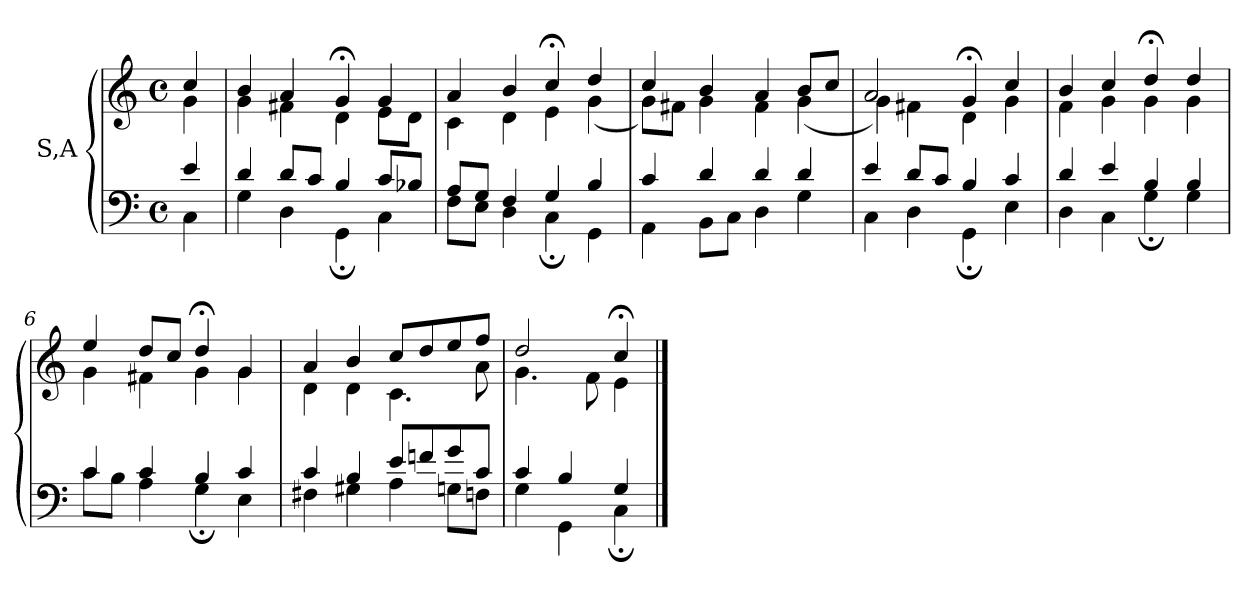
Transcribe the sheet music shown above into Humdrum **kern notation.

**kern	**kern
*part1	*part1
*staff2	*staff1
*I"S,A	*
!!LO:LB:g=z
*clefF4	*clefG2
*k[]	*k[]
*M4/4	*M4/4
*met(c)	*met(c)
=	=
*^	*^
4e	4C	4cc	4g
=1	=1	=1	=1
4d	4G	4b	4g
8dL	4D	4a	4f#X
8cJ	.	.	.
4B	4GG;	4g;<	4d
8cL	4C	4g	8eL
8B-XJ	.	.	8dJ
=2	=2	=2	=2
8AL	8FL	4a	4c
8GJ	8EJ	.	.
4F	4D	4b	4d
4G	4C;	4cc;<	4e
4B	4GG	4dd	(<4g
=3	=3	=3	=3
4c	4AA	4cc	8gL)
.	.	.	8f#XJ
4d	8BBL	4b	4g
.	8CJ	.	.
4d	4D	4a	4f#
4d	4G	8bL	(<4g
.	.	8ccJ	.
=4	=4	=4	=4
4e	4C	2a	4g)
8dL	4D	.	4f#X
8cJ	.	.	.
4B	4GG;	4g;<	4d
4c	4E	4cc	4g
!!LO:LB:g=z	!!
=5	=5	=5	=5
4d	4D	4b	4f
4e	4C	4cc	4g
4B	4G;	4dd;<	4g
4B	4G	4dd	4g
=6	=6	=6	=6
4c	8cL	4ee	4g
.	8BJ	.	.
4c	4A	8ddL	4f#X
.	.	8ccJ	.
4B	4G;	4dd;<	4g
4c	4E	4g	4g
=7	=7	=7	=7
4c	4F#X	4a	4d
4B	4G#X	4b	4d
8eL	4A	8ccL	4.c
8fn	.	8dd	.
8g	8GnL	8ee	.
8cJ	8FnJ	8ffJ	8a
=8	=8	=8	=8
4c	4G	2dd	4.g
4B	4GG	.	.
.	.	.	8f
4G	4C;	4cc;<	4e
*v	*v	*	*
*	*v	*v
==	==
*-	*-
